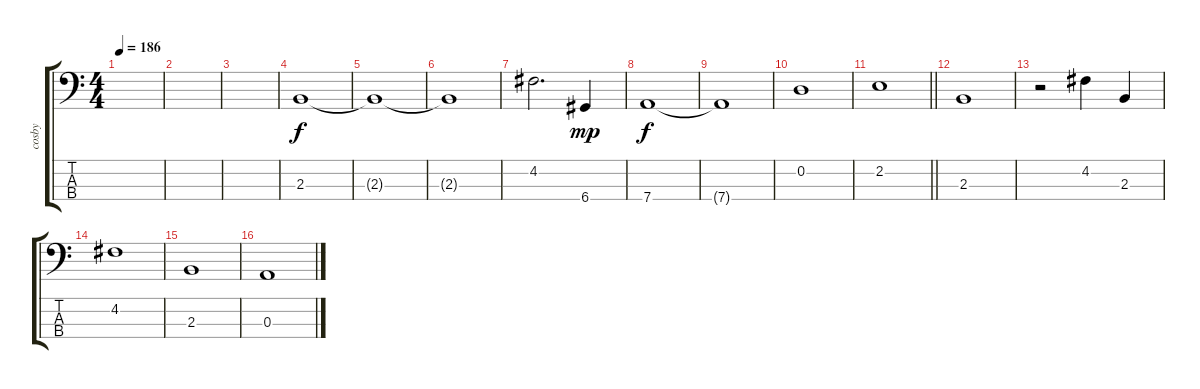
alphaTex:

\track ("cosby" "cosby") {instrument electricbassfinger}
\staff {score tabs}
\tuning (G2 D2 A1 D1) {hide}
\ts (4 4)
\tempo 186
\clef f4
\ks c
|
|
|
2.3.1 |
2.3{t}.1 |
2.3{t}.1 |
4.2.2{d} 6.4.4{dy mp} |
7.4.1{dy f} |
7.4{t}.1 |
0.2.1 |
\barLineRight lightlight
2.2.1 |
\section ("" " ")
2.3.1 |
r.2 4.2.4 2.3.4 |
4.2.1 |
2.3.1 |
0.3.1
